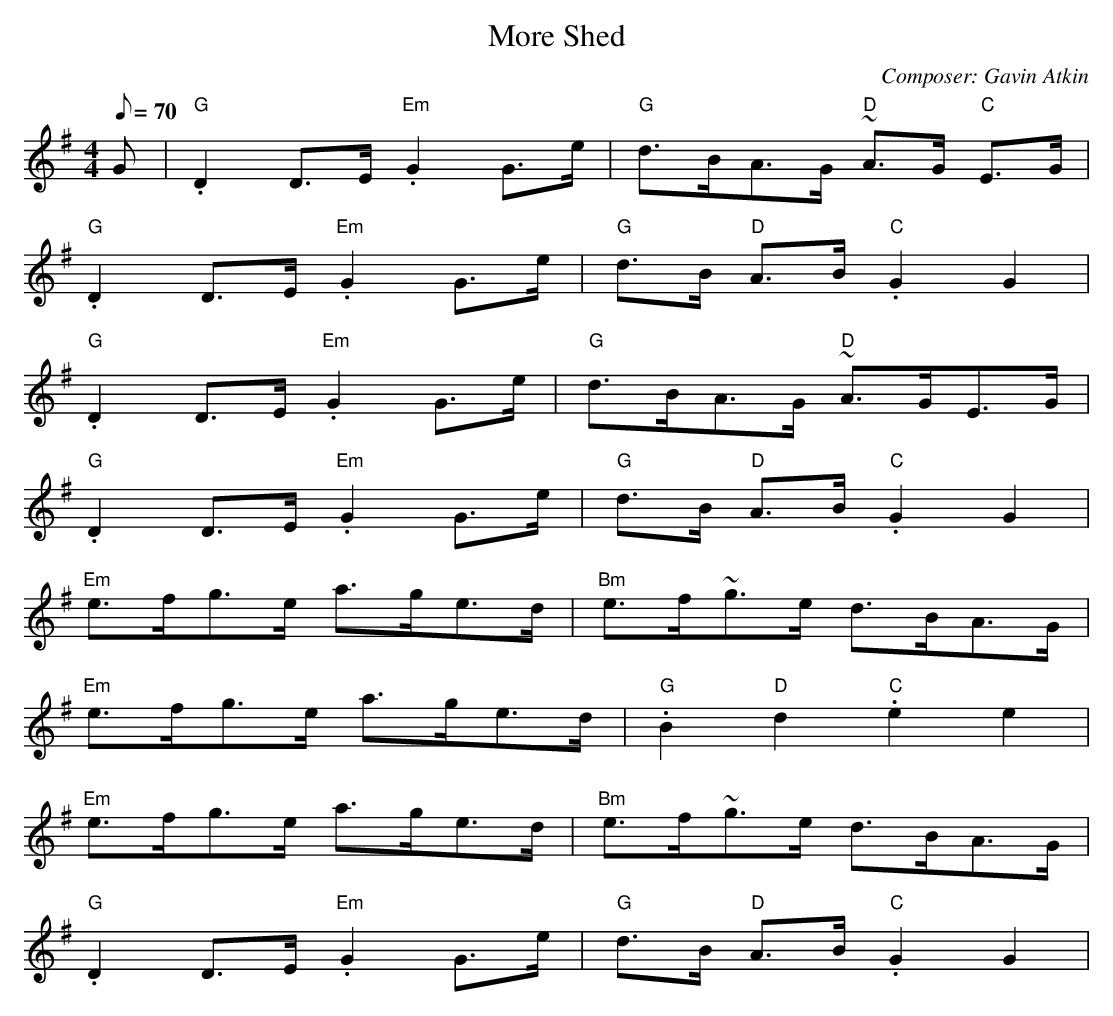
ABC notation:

X:1
T:More Shed
C:Composer: Gavin Atkin
M:4/4
L:1/8
Q:70
K:G
G | "G" .D2 D>E "Em" .G2 G>e | "G" d>BA>G "D" ~A>G "C" E>G  |
"G" .D2 D>E "Em" .G2 G>e | "G" d>B "D" A>B "C" .G2 G2 |
"G" .D2 D>E "Em" .G2 G>e | "G" d>BA>G "D" ~A>GE>G |
"G" .D2 D>E "Em" .G2 G>e | "G" d>B "D" A>B "C" .G2 G2 |
"Em" e>fg>e a>ge>d | "Bm" e>f~g>e d>BA>G |
 "Em" e>fg>e a>ge>d | "G" .B2 "D" d2 "C" .e2 e2 |
"Em" e>fg>e a>ge>d | "Bm" e>f~g>e d>BA>G |
"G" .D2 D>E "Em" .G2 G>e | "G" d>B "D" A>B "C" .G2 G2 |
